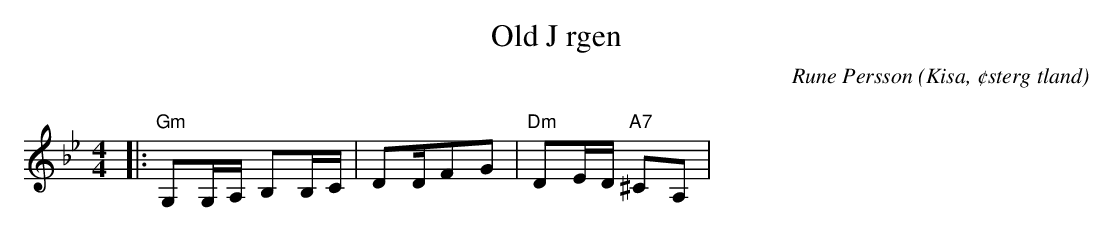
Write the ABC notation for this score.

X:1
T:Old J rgen
C:Rune Persson
O:Kisa, ¢sterg tland
Q:70
M:4/4
L:1/8
K:Gm
|:"Gm"G,G,/A,/ B,B,/C/|DD/F^/ G| "Dm"DE/D/ "A7"^CA,|
